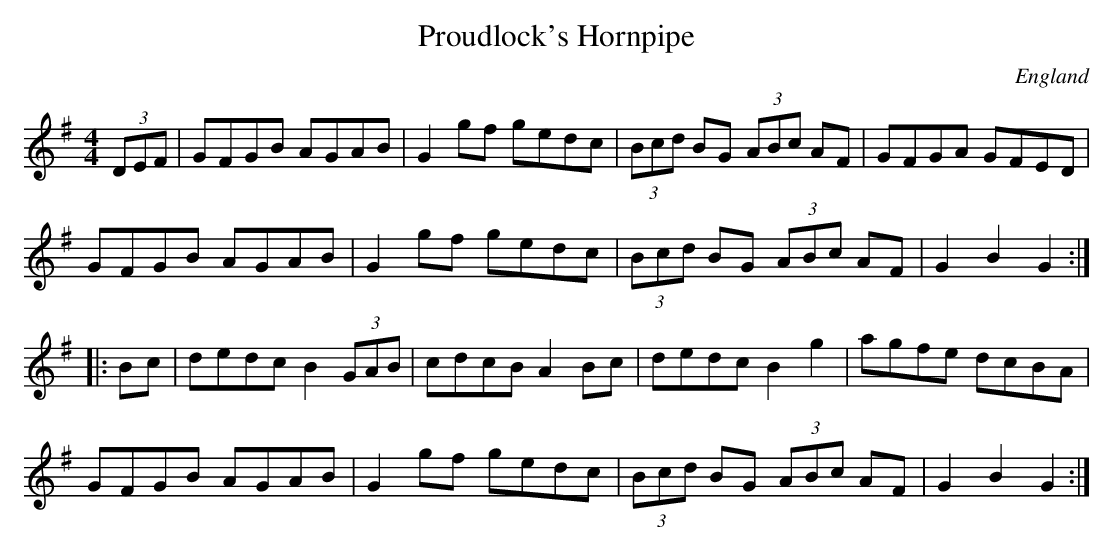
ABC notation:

X:1
T:Proudlock's Hornpipe
L:1/8
M:4/4
O:England
K:G major
(3DEF |\
GFGB AGAB | G2gf gedc | (3Bcd BG (3ABc AF | GFGA GFED |
GFGB AGAB | G2gf gedc | (3Bcd BG (3ABc AF | G2B2 G2 ::
Bc |\
dedc B2(3GAB | cdcB A2Bc | dedc B2g2 | agfe dcBA |
GFGB AGAB | G2gf gedc | (3Bcd BG (3ABc AF | G2B2 G2:|
